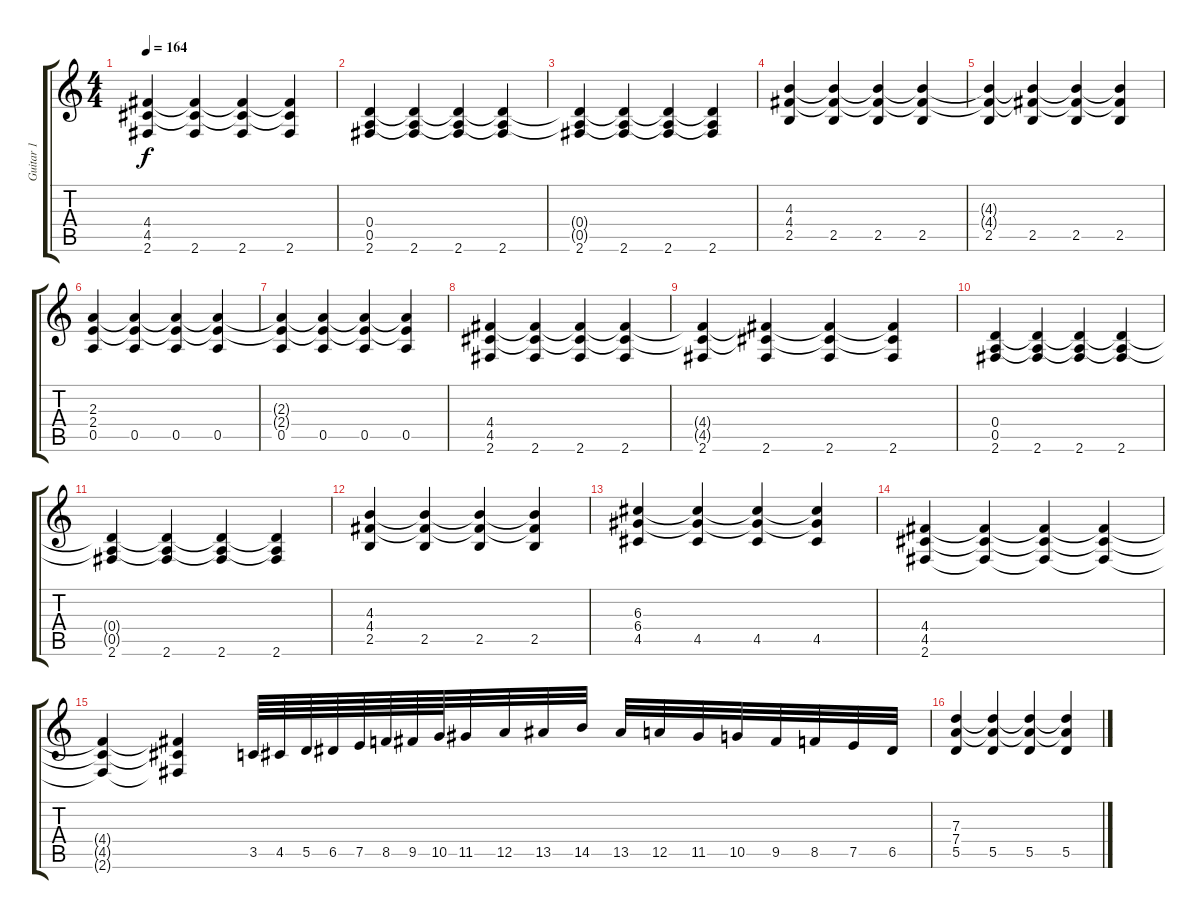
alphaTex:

\track ("Guitar 1" "Guitar 1") {instrument distortionguitar}
\staff {score tabs}
\tuning (E4 B3 G3 D3 A2 E2) {hide}
\ts (4 4)
\tempo 164
\clef g2
\ks c
(4.4{t} 4.5{t} 2.6).4{dy f} (4.4{t} 4.5{t} 2.6).4 (4.4{t} 4.5{t} 2.6).4 (4.4{t} 4.5{t} 2.6).4 |
(0.4 0.5 2.6).4 (0.4{t} 0.5{t} 2.6).4 (0.4{t} 0.5{t} 2.6).4 (0.4{t} 0.5{t} 2.6).4 |
(0.4{t} 0.5{t} 2.6).4 (0.4{t} 0.5{t} 2.6).4 (0.4{t} 0.5{t} 2.6).4 (0.4{t} 0.5{t} 2.6).4 |
(4.3 4.4 2.5).4 (4.3{t} 4.4{t} 2.5).4 (4.3{t} 4.4{t} 2.5).4 (4.3{t} 4.4{t} 2.5).4 |
(4.3{t} 4.4{t} 2.5).4 (4.3{t} 4.4{t} 2.5).4 (4.3{t} 4.4{t} 2.5).4 (4.3{t} 4.4{t} 2.5).4 |
(2.3 2.4 0.5).4 (2.3{t} 2.4{t} 0.5).4 (2.3{t} 2.4{t} 0.5).4 (2.3{t} 2.4{t} 0.5).4 |
(2.3{t} 2.4{t} 0.5).4 (2.3{t} 2.4{t} 0.5).4 (2.3{t} 2.4{t} 0.5).4 (2.3{t} 2.4{t} 0.5).4 |
(4.4 4.5 2.6).4 (4.4{t} 4.5{t} 2.6).4 (4.4{t} 4.5{t} 2.6).4 (4.4{t} 4.5{t} 2.6).4 |
(4.4{t} 4.5{t} 2.6).4 (4.4{t} 4.5{t} 2.6).4 (4.4{t} 4.5{t} 2.6).4 (4.4{t} 4.5{t} 2.6).4 |
(0.4 0.5 2.6).4 (0.4{t} 0.5{t} 2.6).4 (0.4{t} 0.5{t} 2.6).4 (0.4{t} 0.5{t} 2.6).4 |
(0.4{t} 0.5{t} 2.6).4 (0.4{t} 0.5{t} 2.6).4 (0.4{t} 0.5{t} 2.6).4 (0.4{t} 0.5{t} 2.6).4 |
(4.3 4.4 2.5).4 (4.3{t} 4.4{t} 2.5).4 (4.3{t} 4.4{t} 2.5).4 (4.3{t} 4.4{t} 2.5).4 |
(6.3 6.4 4.5).4 (6.3{t} 6.4{t} 4.5).4 (6.3{t} 6.4{t} 4.5).4 (6.3{t} 6.4{t} 4.5).4 |
(4.4 4.5 2.6).4 (4.4{t} 4.5{t} 2.6{t}).4 (4.4{t} 4.5{t} 2.6{t}).4 (4.4{t} 4.5{t} 2.6{t}).4 |
(4.4{t} 4.5{t} 2.6{t}).4 (4.4{t} 4.5{t} 2.6{t}).4 3.5.64 4.5.64 5.5.64 6.5.64 7.5.64 8.5.64 9.5.64 10.5.64 11.5.32 12.5.32 13.5.32 14.5.32 13.5.32 12.5.32 11.5.32 10.5.32 9.5.32 8.5.32 7.5.32 6.5.32 |
(7.3 7.4 5.5).4 (7.3{t} 7.4{t} 5.5).4 (7.3{t} 7.4{t} 5.5).4 (7.3{t} 7.4{t} 5.5).4
